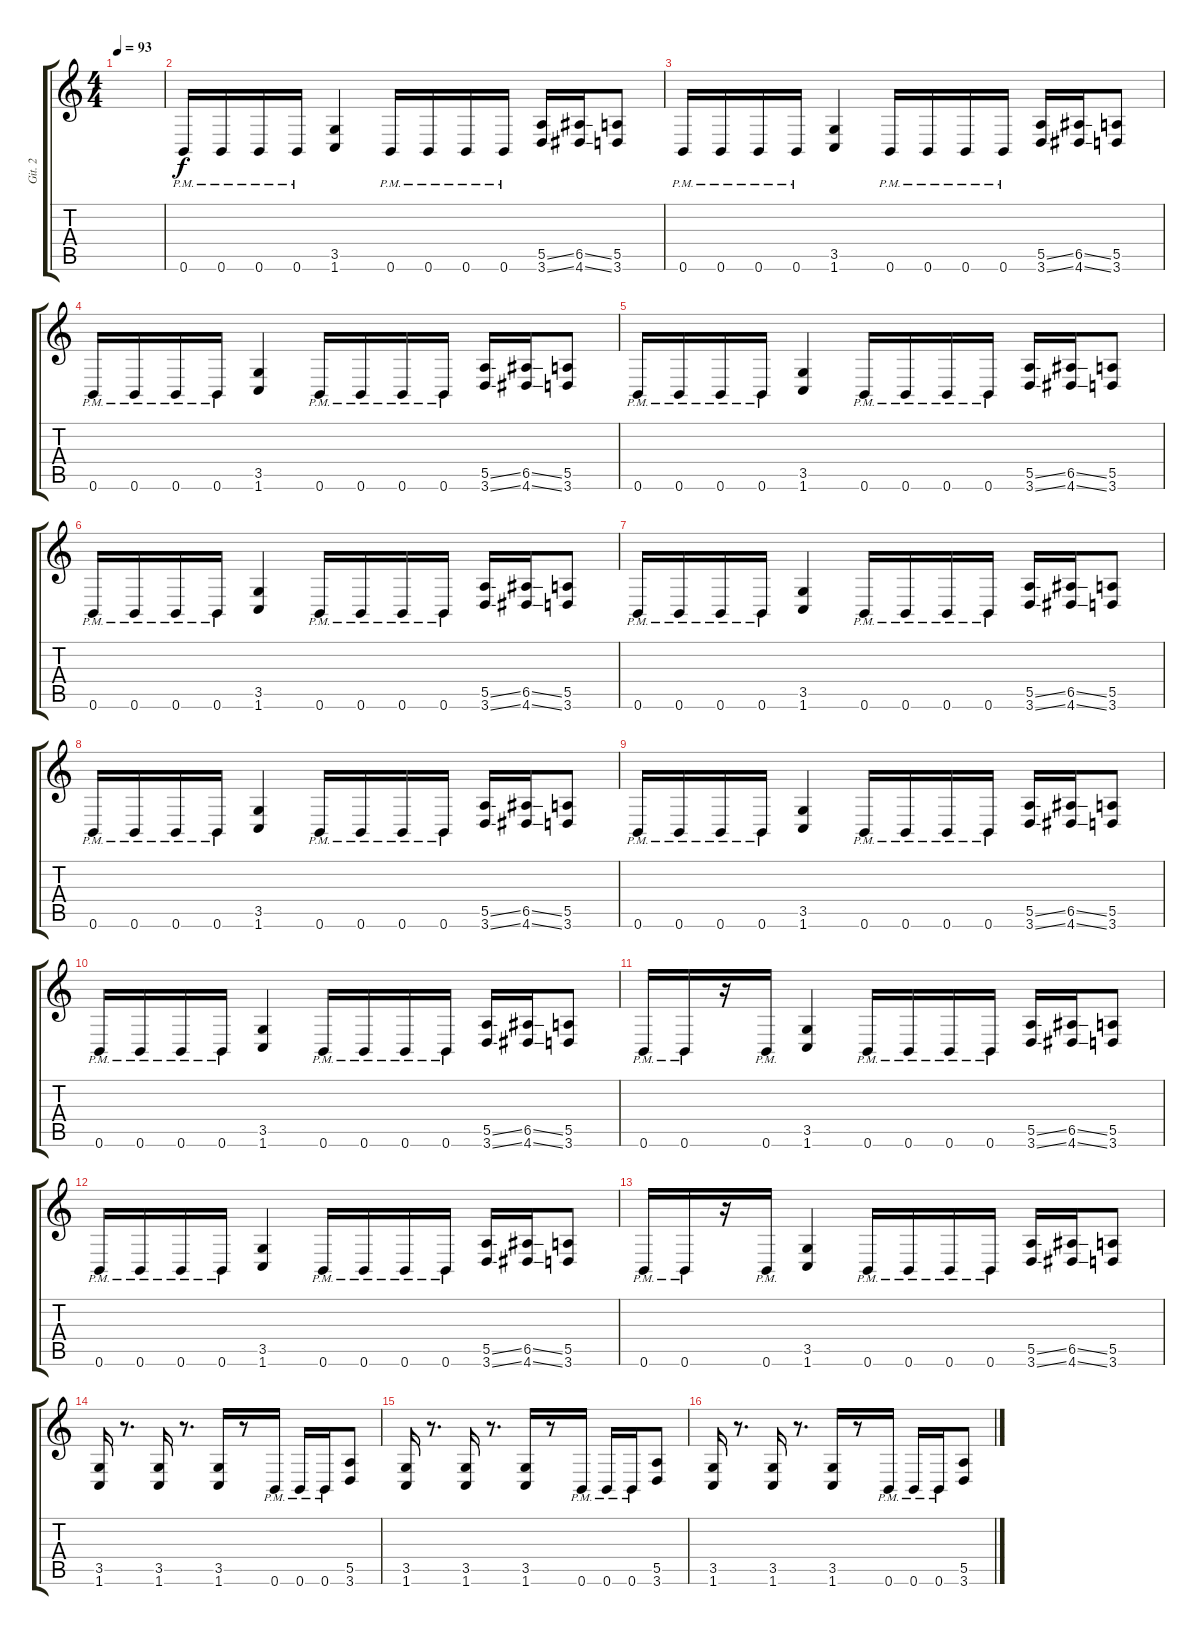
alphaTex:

\track ("Git. 2" "Git. 2") {instrument distortionguitar}
\staff {score tabs}
\tuning (B3 Gb3 D3 A2 E2 B1) {hide}
\ts (4 4)
\tempo 93
\clef g2
\ks c
|
0.6{pm}.16 0.6{pm}.16 0.6{pm}.16 0.6{pm}.16 (3.5 1.6).4 0.6{pm}.16 0.6{pm}.16 0.6{pm}.16 0.6{pm}.16 (5.5{ss} 3.6{ss}).16 (6.5{ss} 4.6{ss}).16 (5.5 3.6).8 |
0.6{pm}.16 0.6{pm}.16 0.6{pm}.16 0.6{pm}.16 (3.5 1.6).4 0.6{pm}.16 0.6{pm}.16 0.6{pm}.16 0.6{pm}.16 (5.5{ss} 3.6{ss}).16 (6.5{ss} 4.6{ss}).16 (5.5 3.6).8 |
0.6{pm}.16 0.6{pm}.16 0.6{pm}.16 0.6{pm}.16 (3.5 1.6).4 0.6{pm}.16 0.6{pm}.16 0.6{pm}.16 0.6{pm}.16 (5.5{ss} 3.6{ss}).16 (6.5{ss} 4.6{ss}).16 (5.5 3.6).8 |
0.6{pm}.16 0.6{pm}.16 0.6{pm}.16 0.6{pm}.16 (3.5 1.6).4 0.6{pm}.16 0.6{pm}.16 0.6{pm}.16 0.6{pm}.16 (5.5{ss} 3.6{ss}).16 (6.5{ss} 4.6{ss}).16 (5.5 3.6).8 |
0.6{pm}.16 0.6{pm}.16 0.6{pm}.16 0.6{pm}.16 (3.5 1.6).4 0.6{pm}.16 0.6{pm}.16 0.6{pm}.16 0.6{pm}.16 (5.5{ss} 3.6{ss}).16 (6.5{ss} 4.6{ss}).16 (5.5 3.6).8 |
0.6{pm}.16 0.6{pm}.16 0.6{pm}.16 0.6{pm}.16 (3.5 1.6).4 0.6{pm}.16 0.6{pm}.16 0.6{pm}.16 0.6{pm}.16 (5.5{ss} 3.6{ss}).16 (6.5{ss} 4.6{ss}).16 (5.5 3.6).8 |
0.6{pm}.16 0.6{pm}.16 0.6{pm}.16 0.6{pm}.16 (3.5 1.6).4 0.6{pm}.16 0.6{pm}.16 0.6{pm}.16 0.6{pm}.16 (5.5{ss} 3.6{ss}).16 (6.5{ss} 4.6{ss}).16 (5.5 3.6).8 |
0.6{pm}.16 0.6{pm}.16 0.6{pm}.16 0.6{pm}.16 (3.5 1.6).4 0.6{pm}.16 0.6{pm}.16 0.6{pm}.16 0.6{pm}.16 (5.5{ss} 3.6{ss}).16 (6.5{ss} 4.6{ss}).16 (5.5 3.6).8 |
0.6{pm}.16 0.6{pm}.16 0.6{pm}.16 0.6{pm}.16 (3.5 1.6).4 0.6{pm}.16 0.6{pm}.16 0.6{pm}.16 0.6{pm}.16 (5.5{ss} 3.6{ss}).16 (6.5{ss} 4.6{ss}).16 (5.5 3.6).8 |
0.6{pm}.16 0.6{pm}.16 r.16 0.6{pm}.16 (3.5 1.6).4 0.6{pm}.16 0.6{pm}.16 0.6{pm}.16 0.6{pm}.16 (5.5{ss} 3.6{ss}).16 (6.5{ss} 4.6{ss}).16 (5.5 3.6).8 |
0.6{pm}.16 0.6{pm}.16 0.6{pm}.16 0.6{pm}.16 (3.5 1.6).4 0.6{pm}.16 0.6{pm}.16 0.6{pm}.16 0.6{pm}.16 (5.5{ss} 3.6{ss}).16 (6.5{ss} 4.6{ss}).16 (5.5 3.6).8 |
0.6{pm}.16 0.6{pm}.16 r.16 0.6{pm}.16 (3.5 1.6).4 0.6{pm}.16 0.6{pm}.16 0.6{pm}.16 0.6{pm}.16 (5.5{ss} 3.6{ss}).16 (6.5{ss} 4.6{ss}).16 (5.5 3.6).8 |
(3.5 1.6).16 r.8{d} (3.5 1.6).16 r.8{d} (3.5 1.6).16 r.8 0.6{pm}.16 0.6{pm}.16 0.6{pm}.16 (5.5 3.6).8 |
(3.5 1.6).16 r.8{d} (3.5 1.6).16 r.8{d} (3.5 1.6).16 r.8 0.6{pm}.16 0.6{pm}.16 0.6{pm}.16 (5.5 3.6).8 |
(3.5 1.6).16 r.8{d} (3.5 1.6).16 r.8{d} (3.5 1.6).16 r.8 0.6{pm}.16 0.6{pm}.16 0.6{pm}.16 (5.5 3.6).8
